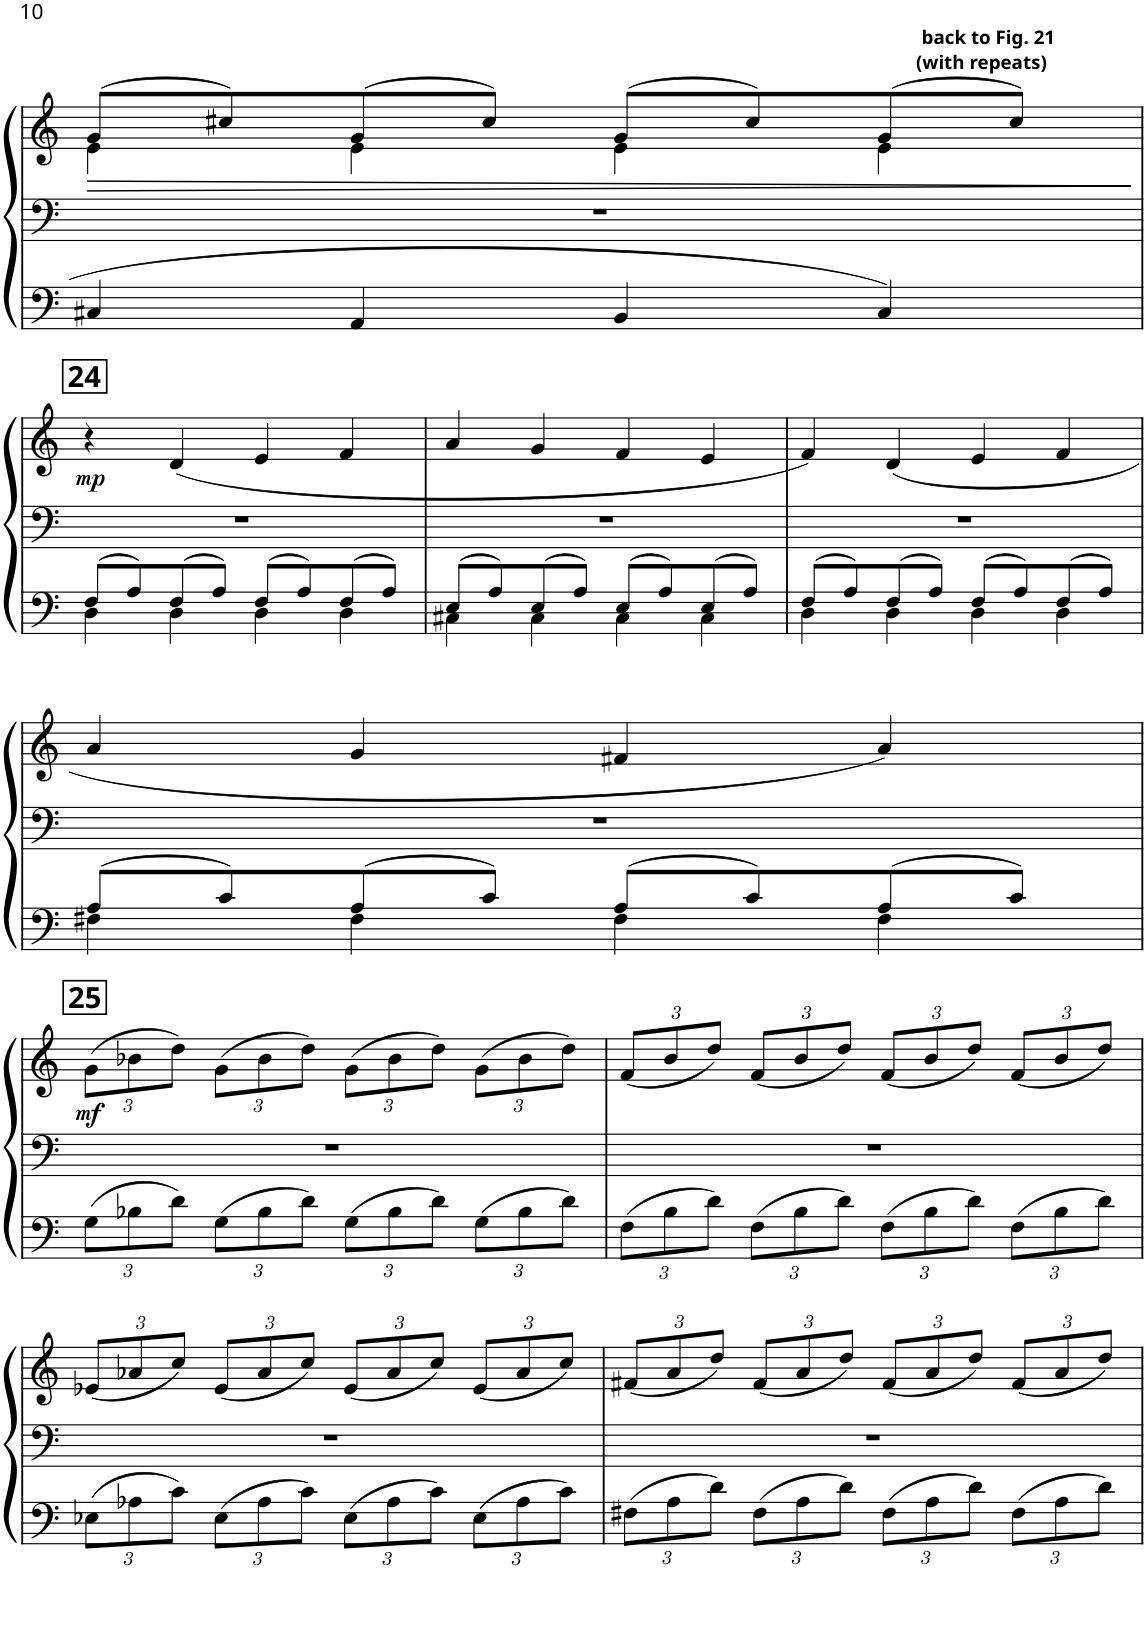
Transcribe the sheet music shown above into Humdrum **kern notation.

**kern	**kern	**kern	**dynam
*part1	*part1	*part1	*part1
*staff3	*staff2	*staff1	*staff1/2/3
*I"Piano	*	*	*
*I'Pno.	*	*	*
!!LO:PB:g=z
*clefF4	*clefF4	*clefG2	*
*k[]	*k[]	*k[]	*
*M4/4	*M4/4	*M4/4	*
=93	=93	=93	=93
!	!	!	!LO:HP:b
*	*	*^	*
4C#X/	1r	(8g/L	4e\	>
.	.	8cc#X/)	.	.
4AA/	.	(8g/	4e\	.
.	.	8cc#/J)	.	.
4BB/	.	(8g/L	4e\	.
.	.	8cc#/)	.	.
4C#/	.	(8g/	4e\	.
!	!	!LO:TX:a:B:t=back to Fig. 21	!	!
!	!	!LO:TX:a:t=(with repeats)	!	!
.	.	8cc#/J)	.	.
*	*	*v	*v	*
.	.	.	]
!!LO:LB:g=z
!!LO:REH:place=s1:a:B:cj:fs=14:t=24
=94	=94	=94	=94
*^	*	*	*
!	!	!	!	!LO:DY:b
4D\	8F/L	1r	4r	mp
.	8A/	.	.	.
4D\	8F/	.	(<4d/	.
.	8A/J	.	.	.
4D\	8F/L	.	4e/	.
.	8A/	.	.	.
4D\	8F/	.	4f/	.
.	8A/J	.	.	.
=95	=95	=95	=95	=95
4C#X\	8E/L	1r	4a/	.
.	8A/	.	.	.
4C#\	8E/	.	4g/	.
.	8A/J	.	.	.
4C#\	8E/L	.	4f/	.
.	8A/	.	.	.
4C#\	8E/	.	4e/	.
.	8A/J	.	.	.
=96	=96	=96	=96	=96
4D\	8F/L	1r	4f/)	.
.	8A/	.	.	.
4D\	8F/	.	(<4d/	.
.	8A/J	.	.	.
4D\	8F/L	.	4e/	.
.	8A/	.	.	.
4D\	8F/	.	4f/	.
.	8A/J	.	.	.
!!LO:LB:g=z
=97	=97	=97	=97	=97
4F#X\	8A/L	1r	4a/	.
.	8c/	.	.	.
4F#\	8A/	.	4g/	.
.	8c/J	.	.	.
4F#\	8A/L	.	4f#X/	.
.	8c/	.	.	.
4F#\	8A/	.	4a/)	.
.	8c/J	.	.	.
*v	*v	*	*	*
!!LO:LB:g=z
!!LO:REH:place=s1:a:B:cj:fs=14:t=25
=98	=98	=98	=98
*Xbrackettup	*	*Xbrackettup	*
*^	*	*	*
!	!	!	!	!LO:DY:b
*v	*v	*	*	*
12G\L	1r	(12g\L	mf
12B-X\	.	12b-X\	.
12d\J	.	12dd\J)	.
12G\L	.	(12g\L	.
12B-\	.	12b-\	.
12d\J	.	12dd\J)	.
12G\L	.	(12g\L	.
12B-\	.	12b-\	.
12d\J	.	12dd\J)	.
12G\L	.	(12g\L	.
12B-\	.	12b-\	.
12d\J	.	12dd\J)	.
=99	=99	=99	=99
12F\L	1r	(12f/L	.
12B\	.	12b/	.
12d\J	.	12dd/J)	.
12F\L	.	(12f/L	.
12B\	.	12b/	.
12d\J	.	12dd/J)	.
12F\L	.	(12f/L	.
12B\	.	12b/	.
12d\J	.	12dd/J)	.
12F\L	.	(12f/L	.
12B\	.	12b/	.
12d\J	.	12dd/J)	.
!!LO:LB:g=z
=100	=100	=100	=100
12E-X\L	1r	(12e-X/L	.
12A-X\	.	12a-X/	.
12c\J	.	12cc/J)	.
12E-\L	.	(12e-/L	.
12A-\	.	12a-/	.
12c\J	.	12cc/J)	.
12E-\L	.	(12e-/L	.
12A-\	.	12a-/	.
12c\J	.	12cc/J)	.
12E-\L	.	(12e-/L	.
12A-\	.	12a-/	.
12c\J	.	12cc/J)	.
=101	=101	=101	=101
12F#X\L	1r	(12f#X/L	.
12A\	.	12a/	.
12d\J	.	12dd/J)	.
12F#\L	.	(12f#/L	.
12A\	.	12a/	.
12d\J	.	12dd/J)	.
12F#\L	.	(12f#/L	.
12A\	.	12a/	.
12d\J	.	12dd/J)	.
12F#\L	.	(12f#/L	.
12A\	.	12a/	.
12d\J	.	12dd/J)	.
=	=	=	=
*-	*-	*-	*-
